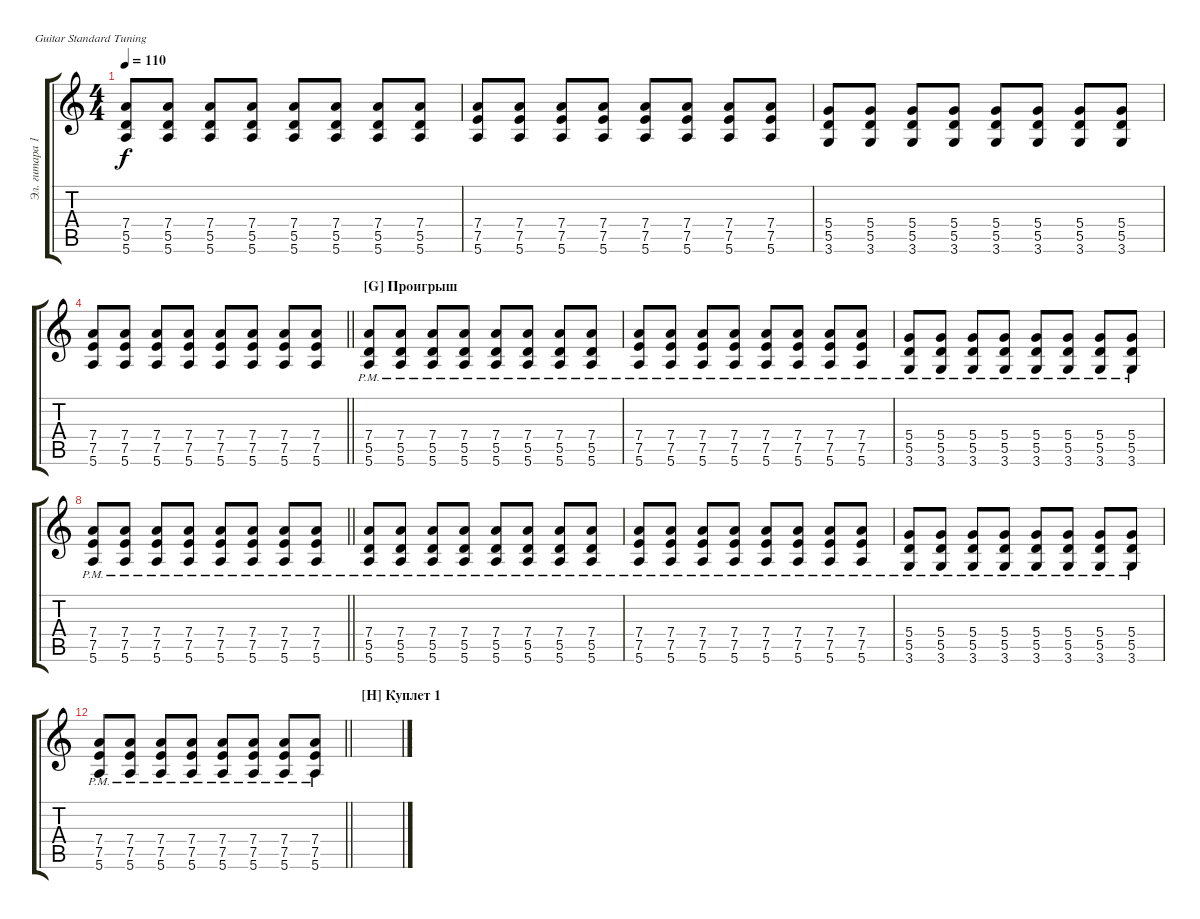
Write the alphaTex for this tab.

\bracketExtendMode groupsimilarinstruments
\multiTrackTrackNamePolicy hidden
\firstSystemTrackNameMode fullname
\otherSystemsTrackNameMode fullname
\otherSystemsTrackNameOrientation horizontal
\defaultBarNumberDisplay FirstOfSystem
\track ("Эл. гитара 1" "E-Gt") {multiBarRest instrument distortionguitar}
\staff {score tabs}
\tuning (E4 B3 G3 D3 A2 E2)
\ts (4 4)
\tempo 110
\clef g2
\ks c
(7.4 5.5 5.6).8{dy f} (7.4 5.5 5.6).8 (7.4 5.5 5.6).8 (7.4 5.5 5.6).8 (7.4 5.5 5.6).8 (7.4 5.5 5.6).8 (7.4 5.5 5.6).8 (7.4 5.5 5.6).8 |
(7.4 7.5 5.6).8 (7.4 7.5 5.6).8 (7.4 7.5 5.6).8 (7.4 7.5 5.6).8 (7.4 7.5 5.6).8 (7.4 7.5 5.6).8 (7.4 7.5 5.6).8 (7.4 7.5 5.6).8 |
(5.4 5.5 3.6).8 (5.4 5.5 3.6).8 (5.4 5.5 3.6).8 (5.4 5.5 3.6).8 (5.4 5.5 3.6).8 (5.4 5.5 3.6).8 (5.4 5.5 3.6).8 (5.4 5.5 3.6).8 |
\barLineRight lightlight
(7.4 7.5 5.6).8 (7.4 7.5 5.6).8 (7.4 7.5 5.6).8 (7.4 7.5 5.6).8 (7.4 7.5 5.6).8 (7.4 7.5 5.6).8 (7.4 7.5 5.6).8 (7.4 7.5 5.6).8 |
\section ("G" "Проигрыш")
(7.4{pm} 5.5{pm} 5.6{pm}).8 (7.4{pm} 5.5{pm} 5.6{pm}).8 (7.4{pm} 5.5{pm} 5.6{pm}).8 (7.4{pm} 5.5{pm} 5.6{pm}).8 (7.4{pm} 5.5{pm} 5.6{pm}).8 (7.4{pm} 5.5{pm} 5.6{pm}).8 (7.4{pm} 5.5{pm} 5.6{pm}).8 (7.4{pm} 5.5{pm} 5.6{pm}).8 |
(7.4{pm} 7.5{pm} 5.6{pm}).8 (7.4{pm} 7.5{pm} 5.6{pm}).8 (7.4{pm} 7.5{pm} 5.6{pm}).8 (7.4{pm} 7.5{pm} 5.6{pm}).8 (7.4{pm} 7.5{pm} 5.6{pm}).8 (7.4{pm} 7.5{pm} 5.6{pm}).8 (7.4{pm} 7.5{pm} 5.6{pm}).8 (7.4{pm} 7.5{pm} 5.6{pm}).8 |
(5.4{pm} 5.5{pm} 3.6{pm}).8 (5.4{pm} 5.5{pm} 3.6{pm}).8 (5.4{pm} 5.5{pm} 3.6{pm}).8 (5.4{pm} 5.5{pm} 3.6{pm}).8 (5.4{pm} 5.5{pm} 3.6{pm}).8 (5.4{pm} 5.5{pm} 3.6{pm}).8 (5.4{pm} 5.5{pm} 3.6{pm}).8 (5.4{pm} 5.5{pm} 3.6{pm}).8 |
\barLineRight lightlight
(7.4{pm} 7.5{pm} 5.6{pm}).8 (7.4{pm} 7.5{pm} 5.6{pm}).8 (7.4{pm} 7.5{pm} 5.6{pm}).8 (7.4{pm} 7.5{pm} 5.6{pm}).8 (7.4{pm} 7.5{pm} 5.6{pm}).8 (7.4{pm} 7.5{pm} 5.6{pm}).8 (7.4{pm} 7.5{pm} 5.6{pm}).8 (7.4{pm} 7.5{pm} 5.6{pm}).8 |
(7.4{pm} 5.5{pm} 5.6{pm}).8 (7.4{pm} 5.5{pm} 5.6{pm}).8 (7.4{pm} 5.5{pm} 5.6{pm}).8 (7.4{pm} 5.5{pm} 5.6{pm}).8 (7.4{pm} 5.5{pm} 5.6{pm}).8 (7.4{pm} 5.5{pm} 5.6{pm}).8 (7.4{pm} 5.5{pm} 5.6{pm}).8 (7.4{pm} 5.5{pm} 5.6{pm}).8 |
(7.4{pm} 7.5{pm} 5.6{pm}).8 (7.4{pm} 7.5{pm} 5.6{pm}).8 (7.4{pm} 7.5{pm} 5.6{pm}).8 (7.4{pm} 7.5{pm} 5.6{pm}).8 (7.4{pm} 7.5{pm} 5.6{pm}).8 (7.4{pm} 7.5{pm} 5.6{pm}).8 (7.4{pm} 7.5{pm} 5.6{pm}).8 (7.4{pm} 7.5{pm} 5.6{pm}).8 |
(5.4{pm} 5.5{pm} 3.6{pm}).8 (5.4{pm} 5.5{pm} 3.6{pm}).8 (5.4{pm} 5.5{pm} 3.6{pm}).8 (5.4{pm} 5.5{pm} 3.6{pm}).8 (5.4{pm} 5.5{pm} 3.6{pm}).8 (5.4{pm} 5.5{pm} 3.6{pm}).8 (5.4{pm} 5.5{pm} 3.6{pm}).8 (5.4{pm} 5.5{pm} 3.6{pm}).8 |
\barLineRight lightlight
(7.4{pm} 7.5{pm} 5.6{pm}).8 (7.4{pm} 7.5{pm} 5.6{pm}).8 (7.4{pm} 7.5{pm} 5.6{pm}).8 (7.4{pm} 7.5{pm} 5.6{pm}).8 (7.4{pm} 7.5{pm} 5.6{pm}).8 (7.4{pm} 7.5{pm} 5.6{pm}).8 (7.4{pm} 7.5{pm} 5.6{pm}).8 (7.4{pm} 7.5{pm} 5.6{pm}).8 |
\section ("H" "Куплет 1")
